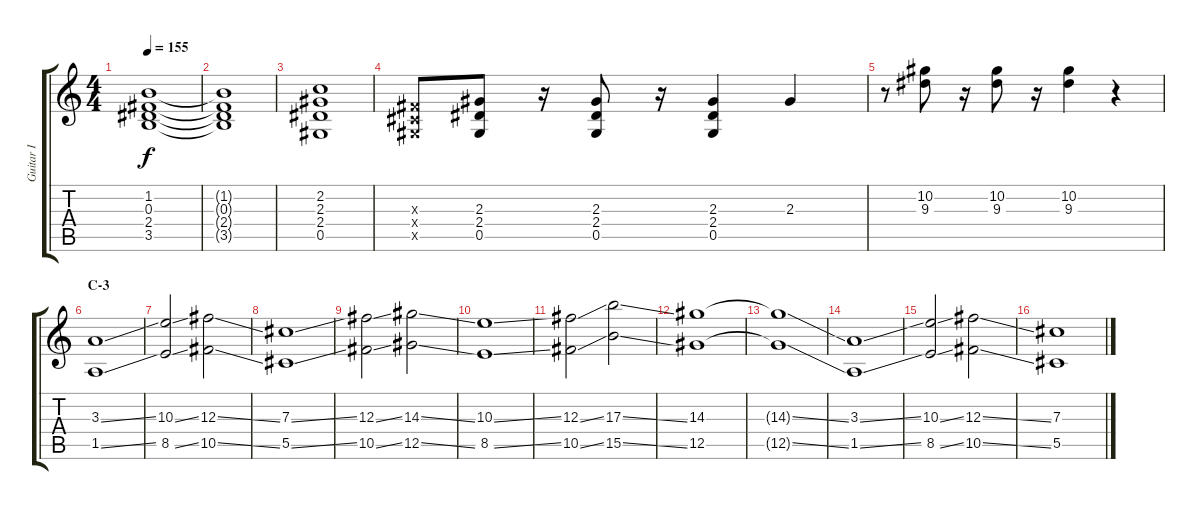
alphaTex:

\track ("Guitar I" "Guitar I") {instrument overdrivenguitar}
\staff {score tabs}
\tuning (Eb4 Bb3 Gb3 Db3 Ab2 Eb2) {hide}
\ts (4 4)
\tempo 155
\clef g2
\ks c
(1.2 0.3 2.4 3.5).1{dy f} |
(1.2{t} 0.3{t} 2.4{t} 3.5{t}).1 |
(2.2 2.3 2.4 0.5).1 |
(0.3{x} 0.4{x} 0.5{x}).8 (2.3 2.4 0.5).8 r.16 (2.3 2.4 0.5).8 r.16 (2.3 2.4 0.5).4 2.3.4 |
r.8 (10.2 9.3).8 r.16 (10.2 9.3).8 r.16 (10.2 9.3).4 r.4 |
\section ("" "C-3")
(3.3{ss} 1.5{ss}).1 |
(10.3{ss} 8.5{ss}).2 (12.3{ss} 10.5{ss}).2 |
(7.3{ss} 5.5{ss}).1 |
(12.3{ss} 10.5{ss}).2 (14.3{ss} 12.5{ss}).2 |
(10.3{ss} 8.5{ss}).1 |
(12.3{ss} 10.5{ss}).2 (17.3{ss} 15.5{ss}).2 |
(14.3 12.5).1 |
(14.3{ss t} 12.5{ss t}).1 |
(3.3{ss} 1.5{ss}).1 |
(10.3{ss} 8.5{ss}).2 (12.3{ss} 10.5{ss}).2 |
(7.3{ss} 5.5{ss}).1
